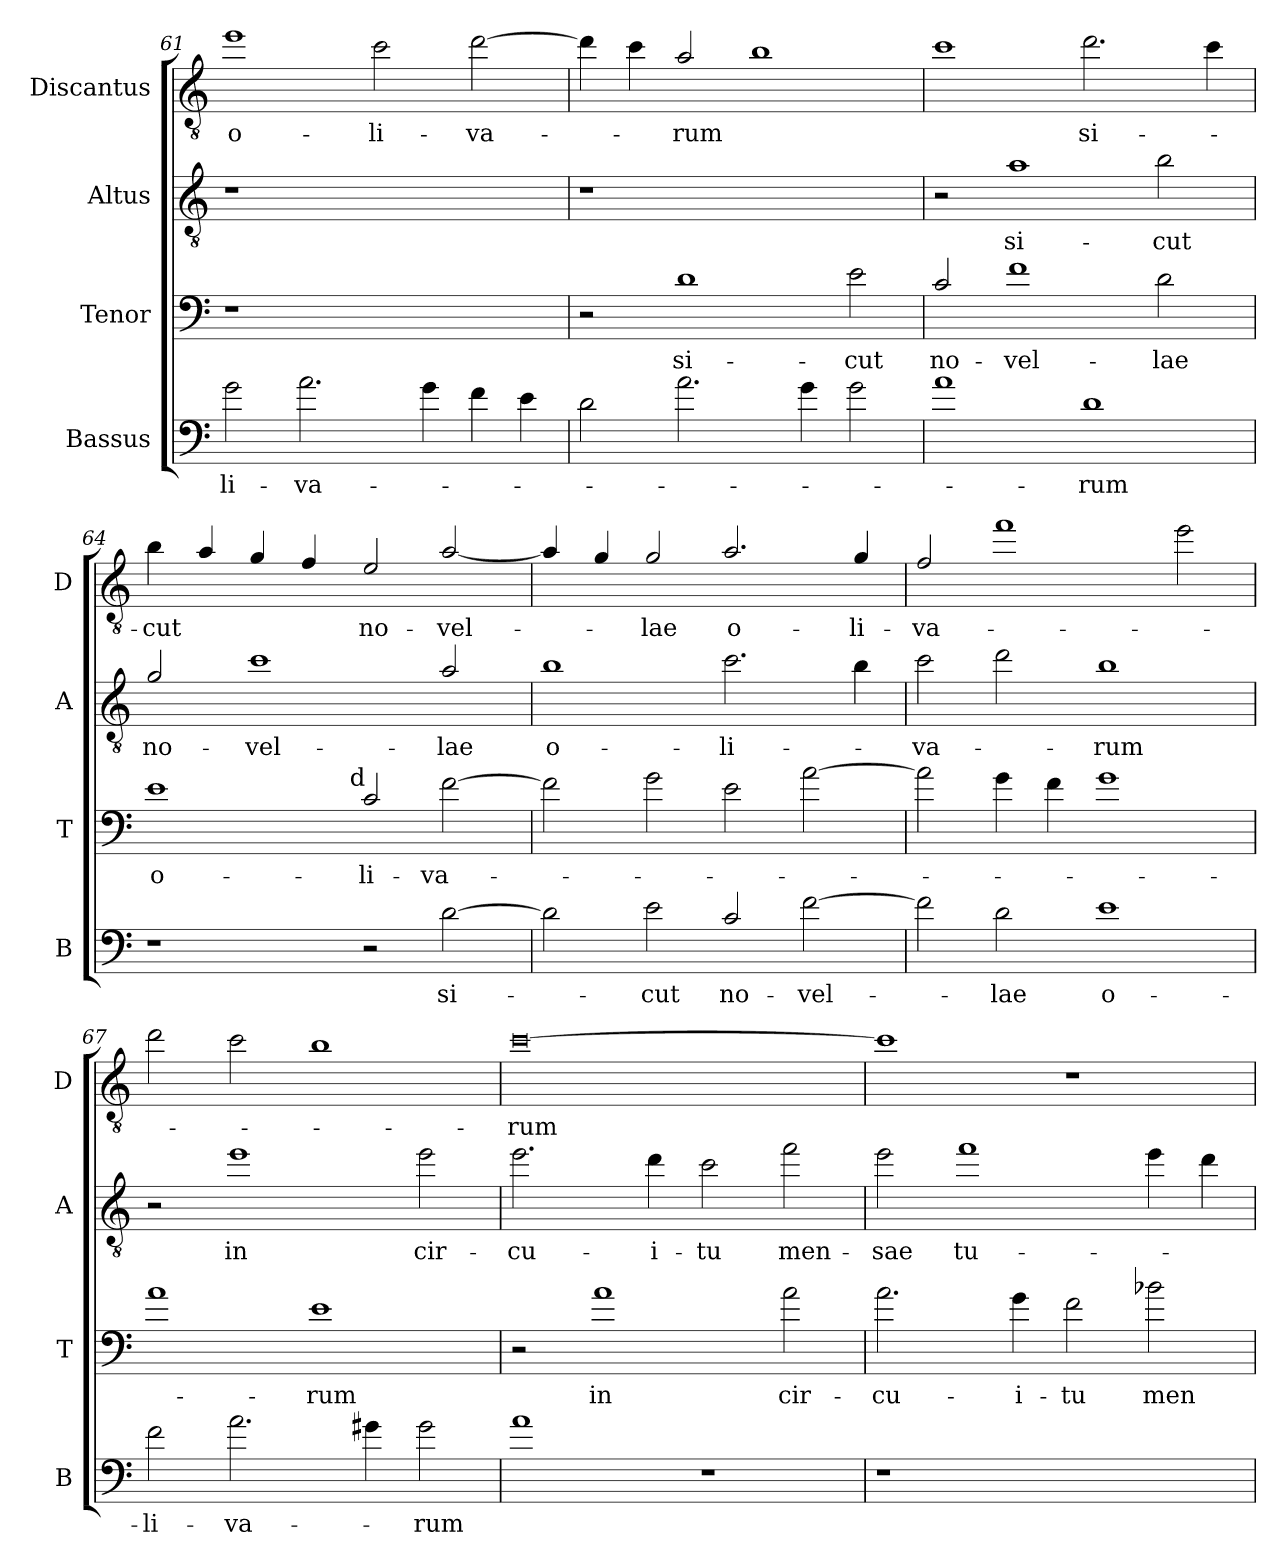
**kern	**text	**kern	**text	**kern	**text	**kern	**text
*part4	*part4	*part3	*part3	*part2	*part2	*part1	*part1
*staff4	*staff4	*staff3	*staff3	*staff2	*staff2	*staff1	*staff1
*I"Bassus	*	*I"Tenor	*	*I"Altus	*	*I"Discantus	*
*I'B	*	*I'T	*	*I'A	*	*I'D	*
!!LO:LB:g=z
*clefF4	*	*clefF4	*	*clefGv2	*	*clefGv2	*
*ITrd7c12	*	*ITrd7c12	*	*ITrd7c12	*	*ITrd7c12	*
*k[]	*	*k[]	*	*k[]	*	*k[]	*
*C:	*	*C:	*	*C:	*	*C:	*
=61	=61	=61	=61	=61	=61	=61	=61
!	!LO:LY:b	!	!	!	!	!	!LO:LY:b
2G\	-li-	1r	.	1r	.	1e	o-
!	!LO:LY:b	!	!	!	!	!	!
2.A\	-va-	.	.	.	.	.	.
!	!	!	!	!	!	!	!LO:LY:b
.	.	1ryy	.	1ryy	.	2c\	-li-
4G\	.	.	.	.	.	.	.
!	!	!	!	!	!	!	!LO:LY:b
4F\	.	.	.	.	.	[2d\	-va-
4E\	.	.	.	.	.	.	.
=62	=62	=62	=62	=62	=62	=62	=62
2D\	.	2r	.	1r	.	4d\]	.
.	.	.	.	.	.	4c\	.
!	!	!	!LO:LY:b	!	!	!	!LO:LY:b
2.A\	.	1D	si-	.	.	2A/	-rum
.	.	.	.	1ryy	.	1B	.
4G\	.	.	.	.	.	.	.
!	!	!	!LO:LY:b	!	!	!	!
2G\	.	2E\	-cut	.	.	.	.
=63	=63	=63	=63	=63	=63	=63	=63
!	!	!	!LO:LY:b	!	!	!	!
1A	.	2C/	no-	2r	.	1c	.
!	!	!	!LO:LY:b	!	!LO:LY:b	!	!
.	.	1F	-vel-	1A	si-	.	.
!	!LO:LY:b	!	!	!	!	!	!LO:LY:b
1D	-rum	.	.	.	.	2.d\	si-
!	!	!	!LO:LY:b	!	!LO:LY:b	!	!
.	.	2D\	-lae	2B\	-cut	.	.
.	.	.	.	.	.	4c\	.
=64	=64	=64	=64	=64	=64	=64	=64
!	!	!	!LO:LY:b	!	!LO:LY:b	!	!LO:LY:b
*	*	*^	*	*	*	*	*
1r	.	1E	2ryy	o-	2G/	no-	4B\	-cut
.	.	.	.	.	.	.	4A/	.
!	!	!	!	!	!	!LO:LY:b	!	!
.	.	.	4...ryy	.	1c	-vel-	4G/	.
.	.	.	.	.	.	.	4F/	.
!	!	!	!LO:TX:a:t=d	!	!	!	!	!
.	.	.	1ryy	.	.	.	.	.
!	!	!	!	!LO:LY:b	!	!	!	!LO:LY:b
2r	.	2C/	.	-li-	.	.	2E/	no-
!	!LO:LY:b	!	!	!LO:LY:b	!	!LO:LY:b	!	!LO:LY:b
[2D\	si-	[2F\	.	-va-	2A/	-lae	[2A/	-vel-
.	.	.	32ryy	.	.	.	.	.
=65	=65	=65	=65	=65	=65	=65	=65	=65
!	!	!	!	!	!	!LO:LY:b	!	!
*	*	*v	*v	*	*	*	*	*
2D\]	.	2F\]	.	1B	o-	4A/]	.
.	.	.	.	.	.	4G/	.
!	!LO:LY:b	!	!	!	!	!	!LO:LY:b
2E\	-cut	2G\	.	.	.	2G/	-lae
!	!LO:LY:b	!	!	!	!LO:LY:b	!	!LO:LY:b
2C/	no-	2E\	.	2.c\	-li-	2.A/	o-
!	!LO:LY:b	!	!	!	!	!	!
[2F\	-vel-	[2A\	.	.	.	.	.
!	!	!	!	!	!	!	!LO:LY:b
.	.	.	.	4B\	.	4G/	-li-
!!LO:PB:g=z
=66	=66	=66	=66	=66	=66	=66	=66
!	!	!	!	!	!LO:LY:b	!	!LO:LY:b
2F\]	.	2A\]	.	2c\	-va-	2F/	-va-
!	!LO:LY:b	!	!	!	!	!	!
2D\	-lae	4G\	.	2d\	.	1f	.
.	.	4F\	.	.	.	.	.
!	!LO:LY:b	!	!	!	!LO:LY:b	!	!
1E	o-	1G	.	1B	-rum	.	.
.	.	.	.	.	.	2e\	.
=67	=67	=67	=67	=67	=67	=67	=67
!	!LO:LY:b	!	!	!	!	!	!
2F\	-li-	1A	.	2r	.	2d\	.
!	!LO:LY:b	!	!	!	!LO:LY:b	!	!
2.A\	-va-	.	.	1e	in	2c\	.
!	!	!	!LO:LY:b	!	!	!	!
.	.	1E	-rum	.	.	1B	.
4G#X\	.	.	.	.	.	.	.
!	!LO:LY:b	!	!	!	!LO:LY:b	!	!
2G#\	-rum	.	.	2e\	cir-	.	.
=68	=68	=68	=68	=68	=68	=68	=68
!	!	!	!	!	!LO:LY:b	!	!LO:LY:b
1A	.	2r	.	2.e\	-cu-	[0c	-rum
!	!	!	!LO:LY:b	!	!	!	!
.	.	1A	in	.	.	.	.
!	!	!	!	!	!LO:LY:b	!	!
.	.	.	.	4d\	-i-	.	.
!	!	!	!	!	!LO:LY:b	!	!
1r	.	.	.	2c\	-tu	.	.
!	!	!	!LO:LY:b	!	!LO:LY:b	!	!
.	.	2A\	cir-	2f\	men-	.	.
=69	=69	=69	=69	=69	=69	=69	=69
!	!	!	!LO:LY:b	!	!LO:LY:b	!	!
1r	.	2.A\	-cu-	2e\	-sae	1c]	.
!	!	!	!	!	!LO:LY:b	!	!
.	.	.	.	1f	tu-	.	.
!	!	!	!LO:LY:b	!	!	!	!
.	.	4G\	-i-	.	.	.	.
!	!	!	!LO:LY:b	!	!	!	!
1ryy	.	2F\	-tu	.	.	1r	.
!	!	!	!LO:LY:b	!	!	!	!
.	.	2B-X\	men-	4e\	.	.	.
.	.	.	.	4d\	.	.	.
=	=	=	=	=	=	=	=
*-	*-	*-	*-	*-	*-	*-	*-
